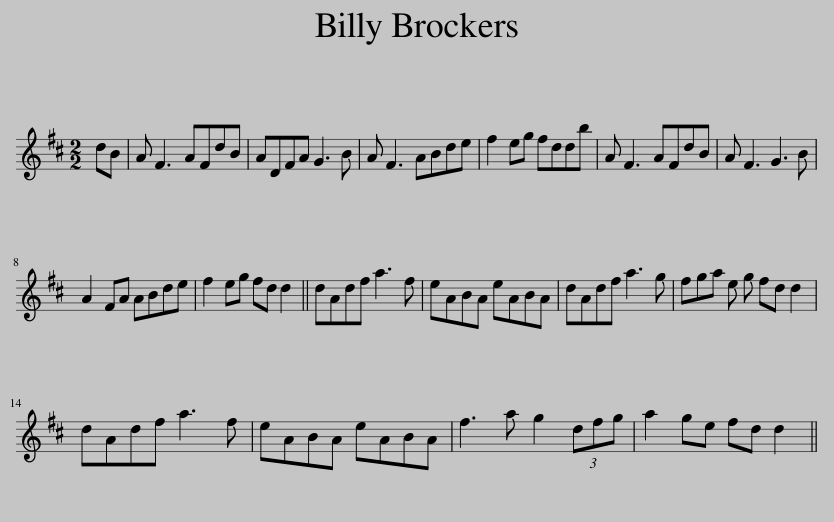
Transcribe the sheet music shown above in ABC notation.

X:1
L:1/8
M:2/2
I:linebreak $
K:D
V:1 treble
V:1
 dB | A F3 AFdB | ADFA G3 B | A F3 ABde | f2 eg fddb | %5
 A F3 AFdB | A F3 G3 B |$ A2 FA ABde | f2 eg fd d2 || dAdf a3 f | %10
 eABA eABA | dAdf a3 g | fga e g fd d2 |$ dAdf a3 f | eABA eABA | %15
 f3 a g2 (3dfg | a2 ge fd d2 || %17
